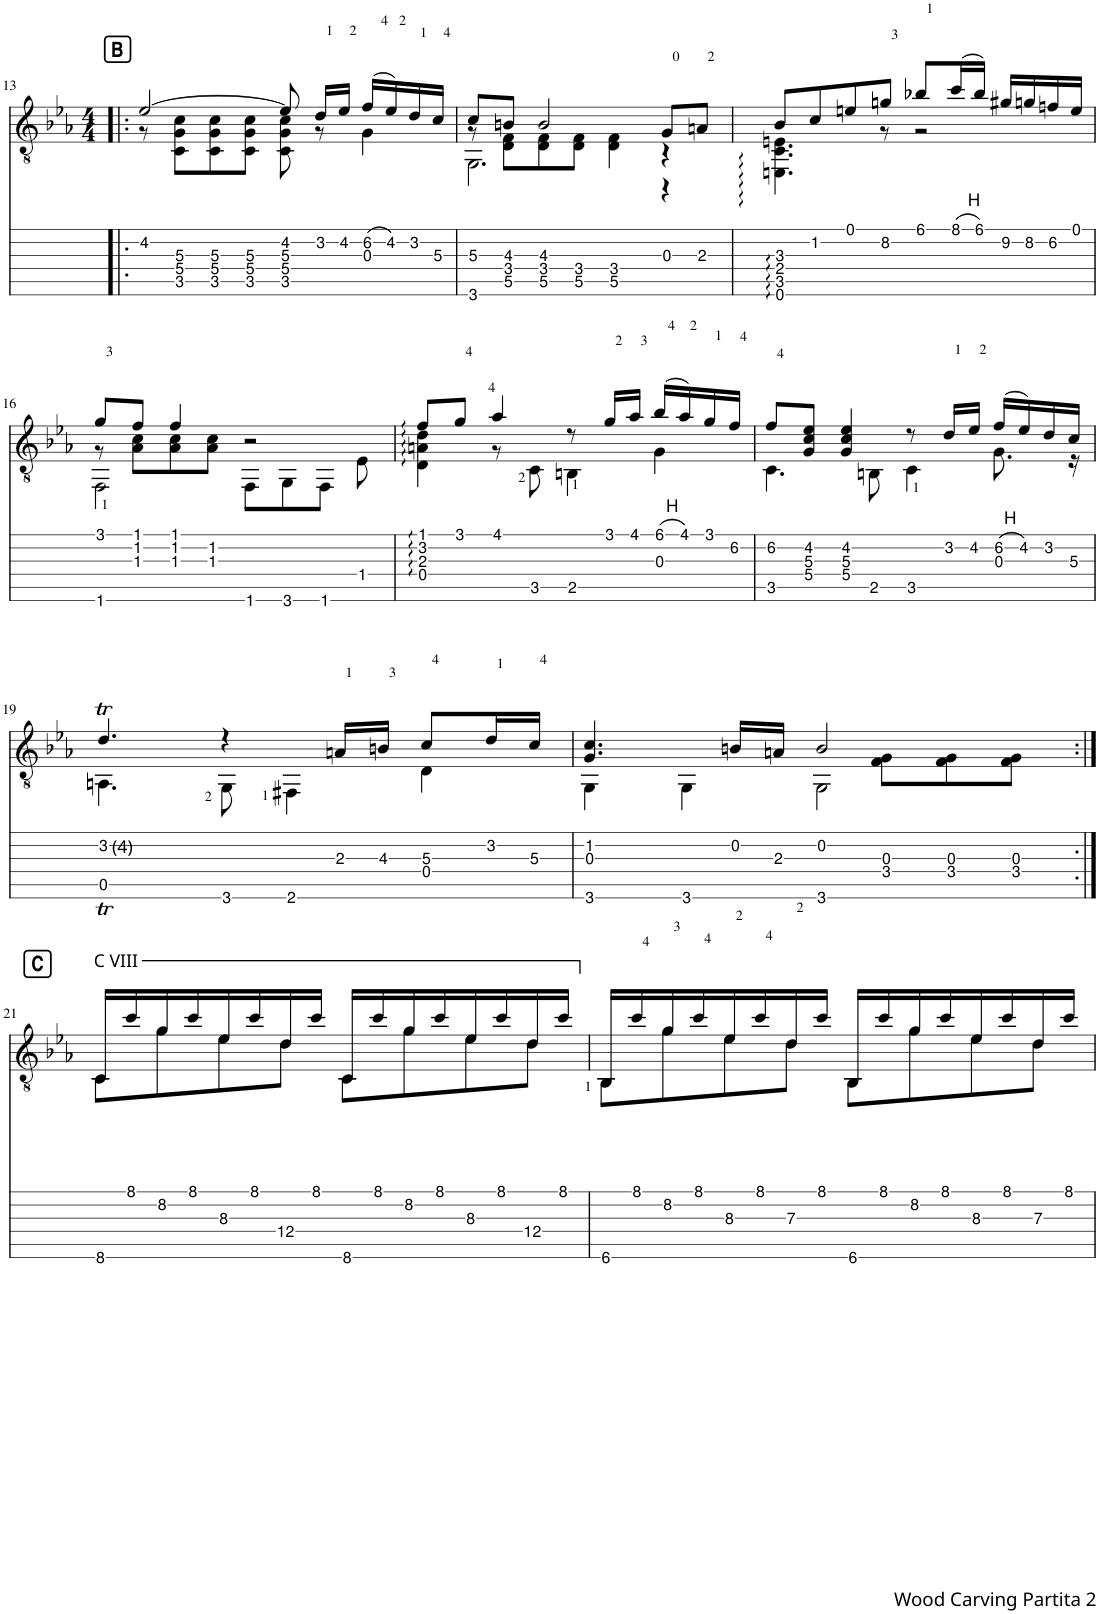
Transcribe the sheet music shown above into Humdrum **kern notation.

**kern	**kern
*part1	*part1
*staff2	*staff1
*I"Guitar	*
*I'Guit.	*
!!LO:PB:g=z
*	*clefGv2
*k[b-e-a-]	*k[b-e-a-]
*M4/4	*M4/4
!!LO:REH:place=s1:a:B:cj:fs=12:t=B
=13!|:	=13!|:
*^	*^
[2e-	8r	[2e-/	8r
.	8C 8G 8c	.	8C\ 8G\ 8c\L
.	8C\ 8G\ 8c\L	.	8C\ 8G\ 8c\
.	8C\ 8G\ 8c\J	.	8C\ 8G\ 8c\J
8e-L]	8C 8G 8c	8e-/]	8C\ 8G\ 8c\
16dL	8r	16d/LL	8r
16e-JJ	.	16e-/JJ	.
16fLL	4G	(16f/LL	4G\
16e-J	.	16e-/)	.
16dL	.	16d/	.
16cJJ	.	16c/JJ	.
=14	=14	=14	=14
*	*^	*	*^
8cL	8r	2.GG	8c/L	8r	2.GG\
8BJ	8D 8F	.	8Bn/J	8D\ 8F\L	.
2B	8D\ 8F\L	.	2B/	8D\ 8F\	.
.	8D\ 8F\J	.	.	8D\ 8F\J	.
.	4D 4F	.	.	4D\ 4F\	.
8GL	4r	4r	8G/L	4r	4r
8AJ	.	.	8An/J	.	.
*	*v	*v	*	*	*
*	*	*	*v	*v
=15	=15	=15	=15
8B-L	4.EE 4.C 4.E	8B-/L	4.EEn\ 4.C\ 4.En\
8cJ	.	8c/	.
8eL	.	8en/	.
8gnJ	8r	8gn/J	8r
8b-XL	2r	8b-X/L	2r
!LO:TX:a:t=H	!	!	!
16ccL	.	(16cc/L	.
16b-JJ	.	16b-/JJ)	.
16g#LL	.	16g#X/LL	.
16gJ	.	16gn/	.
16fnL	.	16fn/	.
16eJJ	.	16e/JJ	.
!!LO:LB:g=z
=16	=16	=16	=16
*	*^	*	*^
8gL	8r	2FF	8g/L	8r	2FF\
8fJ	8A- 8c	.	8f/J	8A-\ 8c\L	.
4f	8A-\ 8c\L	.	4f/	8A-\ 8c\	.
.	8A-\ 8c\J	.	.	8A-\ 8c\J	.
2r	2r	8FFL	2r	2ryy	8FF\L
.	.	8GGJ	.	.	8GG\
.	.	8FFL	.	.	8FF\J
.	.	8E-J	.	.	8E-\
*	*v	*v	*	*	*
*	*	*	*v	*v
=17	=17	=17	=17
8fL	4D 4A 4d	8f/L	4D\ 4An\ 4d\
8gJ	.	8g/J	.
4a-	8r	4a-/	8r
.	8C	.	8C\
8r	4BB	8r	4BBn\
16gLL	.	16g/LL	.
16a-JJ	.	16a-/JJ	.
!LO:TX:a:t=H	!	!	!
16b-LL	4G	(16b-/LL	4G\
16a-J	.	16a-/)	.
16gL	.	16g/	.
16fJJ	.	16f/JJ	.
=18	=18	=18	=18
8fL	4.C	8f/L	4.C\
8G\ 8c\ 8e-\J	.	8G/ 8c/ 8e-/J	.
4G 4c 4e-	.	4G/ 4c/ 4e-/	.
.	8BB	.	8BBn\
8r	4C	8r	4C\
16dLL	.	16d/LL	.
16e-JJ	.	16e-/JJ	.
!LO:TX:a:t=H	!	!	!
16fLL	8.G	(16f/LL	8.G\
16e-J	.	16e-/)	.
16dL	.	16d/	.
16cJJ	16r	16c/JJ	16r
!!LO:LB:g=z	!!
=19	=19	=19	=19
!LO:TX:a:t=(4)	!	!	!
4.dt	4.AA	4.dt/	4.AAn\
4r	8GG	4r	8GG\
.	4FF#	.	4FF#X\
16A-XLL	.	16An/LL	.
16BJJ	.	16Bn/JJ	.
8cL	4D	8c/L	4D\
16dL	.	16d/L	.
16cJJ	.	16c/JJ	.
=20	=20	=20	=20
*	*^	*	*^
4.G 4.c	4GG	2r	4.G/ 4.c/	4GG\	2ryy
.	4GG	.	.	4GG\	.
16BLL	.	.	16Bn/LL	.	.
16AJJ	.	.	16An/JJ	.	.
2B	2GG	8r	2B/	2GG\	8ryy
.	.	8F 8G	.	.	8F\ 8G\L
.	.	8F\ 8G\L	.	.	8F\ 8G\
.	.	8F\ 8G\J	.	.	8F\ 8G\J
!!LO:LB:g=z
!!LO:REH:place=s1:a:B:cj:fs=12:t=C
=21:|!	=21:|!	=21:|!	=21:|!	=21:|!	=21:|!
!	!	!	!LO:TX:a:t=C VIII	!	!
*	*v	*v	*	*	*
*	*	*	*v	*v
16CLL	8CL	16C/LL	8C\L
16ccJ	.	16cc/	.
16gL	8gJ	16g/	8g\
16ccJJ	.	16cc/	.
16e-LL	8e-L	16e-/	8e-\
16ccJ	.	16cc/	.
16dL	8dJ	16d/	8d\J
16ccJJ	.	16cc/JJ	.
16CLL	8CL	16C/LL	8C\L
16ccJ	.	16cc/	.
16gL	8gJ	16g/	8g\
16ccJJ	.	16cc/	.
16e-LL	8e-L	16e-/	8e-\
16ccJ	.	16cc/	.
16dL	8dJ	16d/	8d\J
16ccJJ	.	16cc/JJ	.
=22	=22	=22	=22
16BB-LL	8BB-L	16BB-/LL	8BB-\L
16ccJ	.	16cc/	.
16gL	8gJ	16g/	8g\
16ccJJ	.	16cc/	.
16e-LL	8e-L	16e-/	8e-\
16ccJ	.	16cc/	.
16dL	8dJ	16d/	8d\J
16ccJJ	.	16cc/JJ	.
16BB-LL	8BB-L	16BB-/LL	8BB-\L
16ccJ	.	16cc/	.
16gL	8gJ	16g/	8g\
16ccJJ	.	16cc/	.
16e-LL	8e-L	16e-/	8e-\
16ccJ	.	16cc/	.
16dL	8dJ	16d/	8d\J
16ccJJ	.	16cc/JJ	.
*v	*v	*	*
*	*v	*v
=	=
*-	*-
